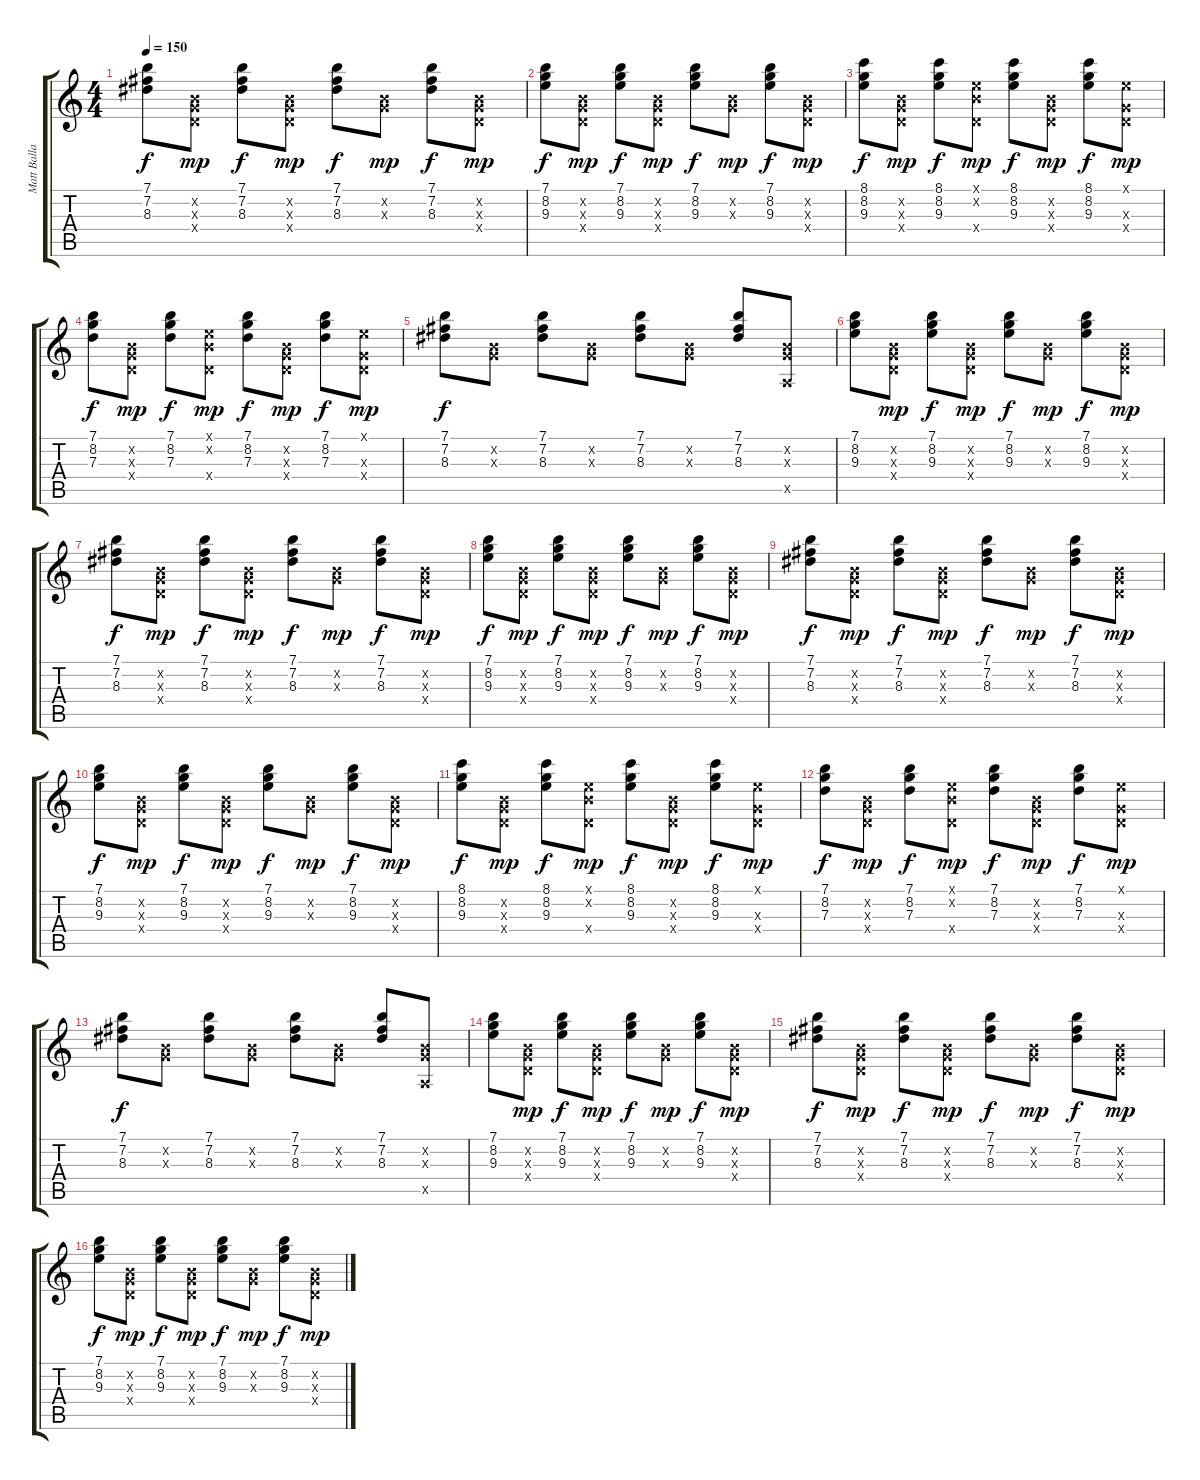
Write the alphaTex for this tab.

\track ("Matt Ballamy" "Matt Balla") {instrument overdrivenguitar}
\staff {score tabs}
\tuning (E4 B3 G3 D3 A2 D2) {hide}
\ts (4 4)
\tempo 150
\clef g2
\ks c
(7.1 7.2 8.3).8{dy f} (0.2{x} 0.3{x} 0.4{x}).8{dy mp} (7.1 7.2 8.3).8{dy f} (0.2{x} 0.3{x} 0.4{x}).8{dy mp} (7.1 7.2 8.3).8{dy f} (0.2{x} 0.3{x}).8{dy mp} (7.1 7.2 8.3).8{dy f} (0.2{x} 0.3{x} 0.4{x}).8{dy mp} |
(7.1 8.2 9.3).8{dy f} (0.2{x} 0.3{x} 0.4{x}).8{dy mp} (7.1 8.2 9.3).8{dy f} (0.2{x} 0.3{x} 0.4{x}).8{dy mp} (7.1 8.2 9.3).8{dy f} (0.2{x} 0.3{x}).8{dy mp} (7.1 8.2 9.3).8{dy f} (0.2{x} 0.3{x} 0.4{x}).8{dy mp} |
(8.1 8.2 9.3).8{dy f} (0.2{x} 0.3{x} 0.4{x}).8{dy mp} (8.1 8.2 9.3).8{dy f} (0.1{x} 0.2{x} 0.4{x}).8{dy mp} (8.1 8.2 9.3).8{dy f} (0.2{x} 0.3{x} 0.4{x}).8{dy mp} (8.1 8.2 9.3).8{dy f} (0.1{x} 0.3{x} 0.4{x}).8{dy mp} |
(7.1 8.2 7.3).8{dy f} (0.2{x} 0.3{x} 0.4{x}).8{dy mp} (7.1 8.2 7.3).8{dy f} (0.1{x} 0.2{x} 0.4{x}).8{dy mp} (7.1 8.2 7.3).8{dy f} (0.2{x} 0.3{x} 0.4{x}).8{dy mp} (7.1 8.2 7.3).8{dy f} (0.1{x} 0.3{x} 0.4{x}).8{dy mp} |
(7.1 7.2 8.3).8{dy f} (0.2{x} 0.3{x}).8 (7.1 7.2 8.3).8 (0.2{x} 0.3{x}).8 (7.1 7.2 8.3).8 (0.2{x} 0.3{x}).8 (7.1 7.2 8.3).8 (0.2{x} 0.3{x} 0.5{x}).8 |
(7.1 8.2 9.3).8 (0.2{x} 0.3{x} 0.4{x}).8{dy mp} (7.1 8.2 9.3).8{dy f} (0.2{x} 0.3{x} 0.4{x}).8{dy mp} (7.1 8.2 9.3).8{dy f} (0.2{x} 0.3{x}).8{dy mp} (7.1 8.2 9.3).8{dy f} (0.2{x} 0.3{x} 0.4{x}).8{dy mp} |
(7.1 7.2 8.3).8{dy f} (0.2{x} 0.3{x} 0.4{x}).8{dy mp} (7.1 7.2 8.3).8{dy f} (0.2{x} 0.3{x} 0.4{x}).8{dy mp} (7.1 7.2 8.3).8{dy f} (0.2{x} 0.3{x}).8{dy mp} (7.1 7.2 8.3).8{dy f} (0.2{x} 0.3{x} 0.4{x}).8{dy mp} |
(7.1 8.2 9.3).8{dy f} (0.2{x} 0.3{x} 0.4{x}).8{dy mp} (7.1 8.2 9.3).8{dy f} (0.2{x} 0.3{x} 0.4{x}).8{dy mp} (7.1 8.2 9.3).8{dy f} (0.2{x} 0.3{x}).8{dy mp} (7.1 8.2 9.3).8{dy f} (0.2{x} 0.3{x} 0.4{x}).8{dy mp} |
(7.1 7.2 8.3).8{dy f} (0.2{x} 0.3{x} 0.4{x}).8{dy mp} (7.1 7.2 8.3).8{dy f} (0.2{x} 0.3{x} 0.4{x}).8{dy mp} (7.1 7.2 8.3).8{dy f} (0.2{x} 0.3{x}).8{dy mp} (7.1 7.2 8.3).8{dy f} (0.2{x} 0.3{x} 0.4{x}).8{dy mp} |
(7.1 8.2 9.3).8{dy f} (0.2{x} 0.3{x} 0.4{x}).8{dy mp} (7.1 8.2 9.3).8{dy f} (0.2{x} 0.3{x} 0.4{x}).8{dy mp} (7.1 8.2 9.3).8{dy f} (0.2{x} 0.3{x}).8{dy mp} (7.1 8.2 9.3).8{dy f} (0.2{x} 0.3{x} 0.4{x}).8{dy mp} |
(8.1 8.2 9.3).8{dy f} (0.2{x} 0.3{x} 0.4{x}).8{dy mp} (8.1 8.2 9.3).8{dy f} (0.1{x} 0.2{x} 0.4{x}).8{dy mp} (8.1 8.2 9.3).8{dy f} (0.2{x} 0.3{x} 0.4{x}).8{dy mp} (8.1 8.2 9.3).8{dy f} (0.1{x} 0.3{x} 0.4{x}).8{dy mp} |
(7.1 8.2 7.3).8{dy f} (0.2{x} 0.3{x} 0.4{x}).8{dy mp} (7.1 8.2 7.3).8{dy f} (0.1{x} 0.2{x} 0.4{x}).8{dy mp} (7.1 8.2 7.3).8{dy f} (0.2{x} 0.3{x} 0.4{x}).8{dy mp} (7.1 8.2 7.3).8{dy f} (0.1{x} 0.3{x} 0.4{x}).8{dy mp} |
(7.1 7.2 8.3).8{dy f} (0.2{x} 0.3{x}).8 (7.1 7.2 8.3).8 (0.2{x} 0.3{x}).8 (7.1 7.2 8.3).8 (0.2{x} 0.3{x}).8 (7.1 7.2 8.3).8 (0.2{x} 0.3{x} 0.5{x}).8 |
(7.1 8.2 9.3).8 (0.2{x} 0.3{x} 0.4{x}).8{dy mp} (7.1 8.2 9.3).8{dy f} (0.2{x} 0.3{x} 0.4{x}).8{dy mp} (7.1 8.2 9.3).8{dy f} (0.2{x} 0.3{x}).8{dy mp} (7.1 8.2 9.3).8{dy f} (0.2{x} 0.3{x} 0.4{x}).8{dy mp} |
(7.1 7.2 8.3).8{dy f} (0.2{x} 0.3{x} 0.4{x}).8{dy mp} (7.1 7.2 8.3).8{dy f} (0.2{x} 0.3{x} 0.4{x}).8{dy mp} (7.1 7.2 8.3).8{dy f} (0.2{x} 0.3{x}).8{dy mp} (7.1 7.2 8.3).8{dy f} (0.2{x} 0.3{x} 0.4{x}).8{dy mp} |
(7.1 8.2 9.3).8{dy f} (0.2{x} 0.3{x} 0.4{x}).8{dy mp} (7.1 8.2 9.3).8{dy f} (0.2{x} 0.3{x} 0.4{x}).8{dy mp} (7.1 8.2 9.3).8{dy f} (0.2{x} 0.3{x}).8{dy mp} (7.1 8.2 9.3).8{dy f} (0.2{x} 0.3{x} 0.4{x}).8{dy mp}
